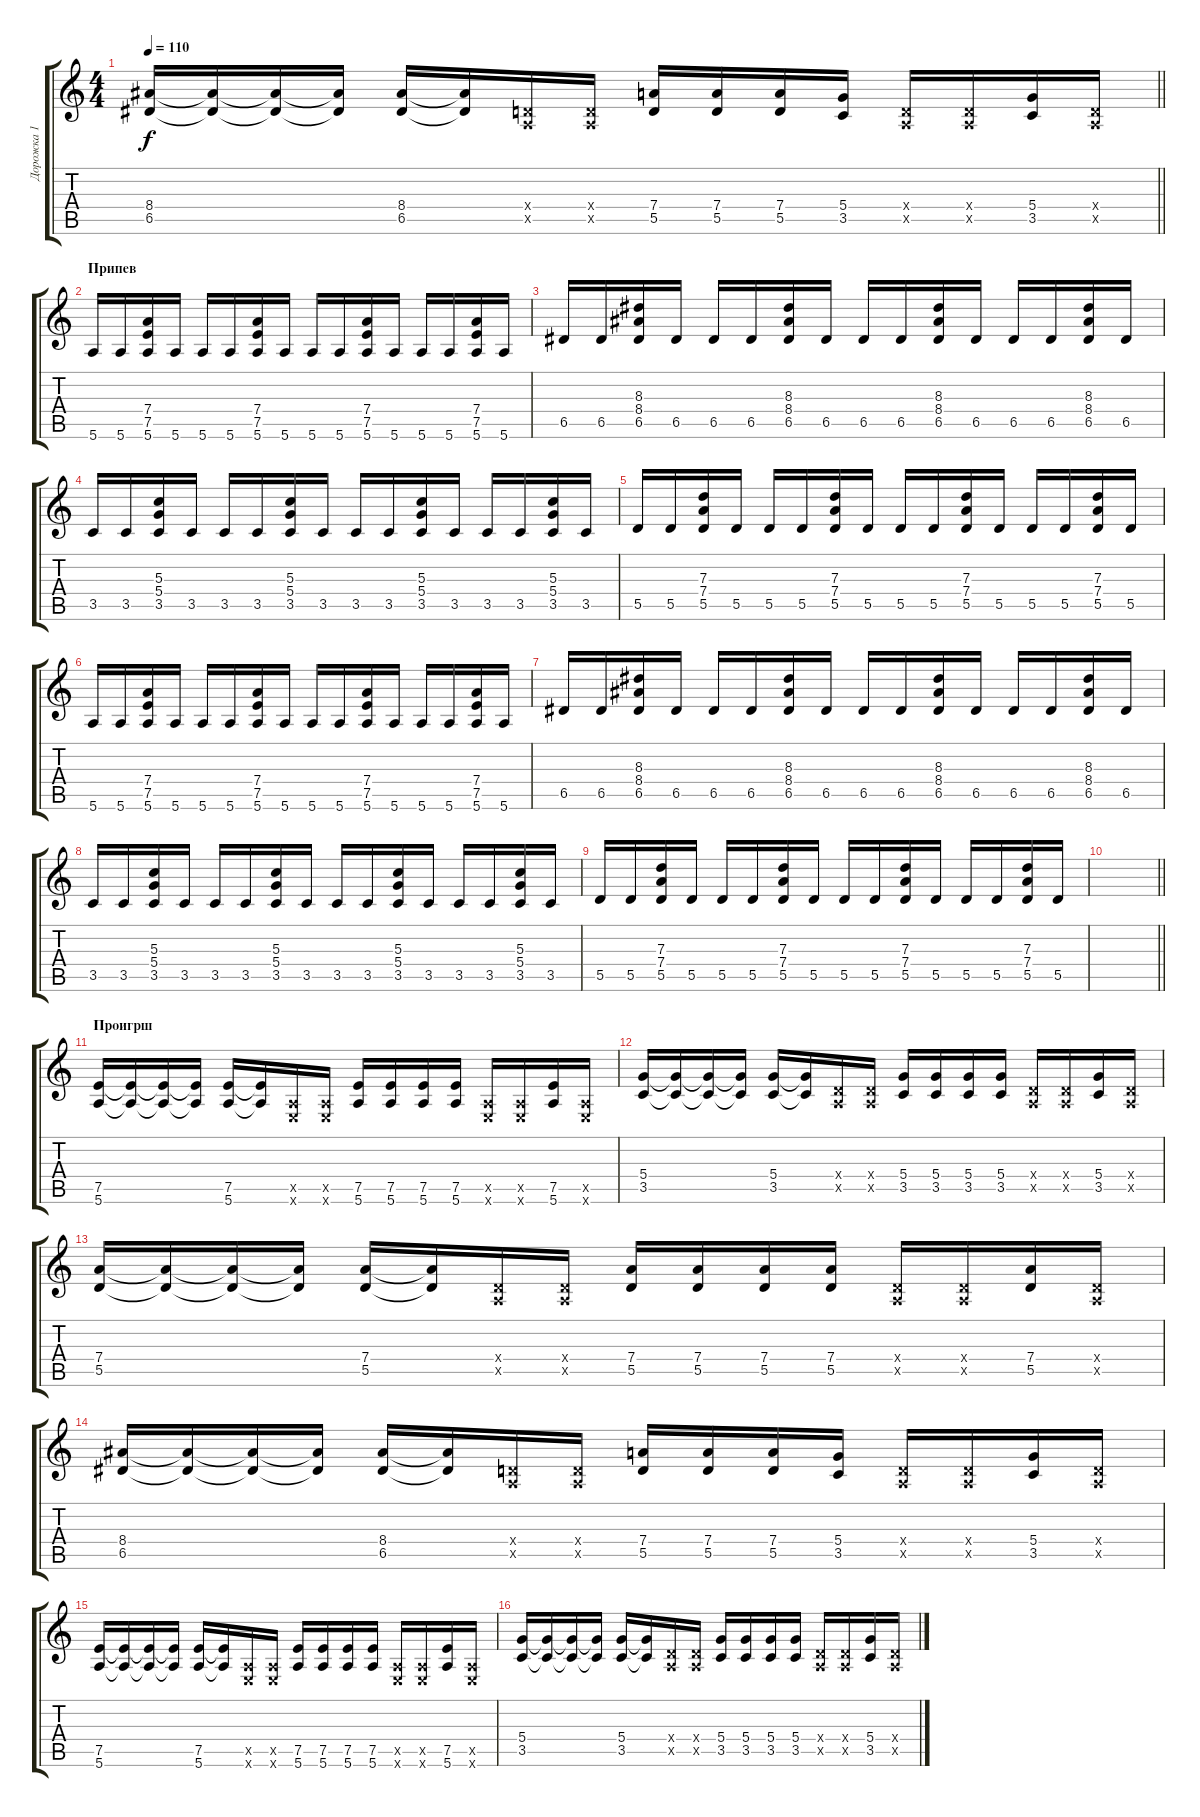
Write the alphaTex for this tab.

\track ("Дорожка 1" "Дорожка 1") {instrument distortionguitar}
\staff {score tabs}
\tuning (E4 B3 G3 D3 A2 E2) {hide}
\ts (4 4)
\tempo 110
\clef g2
\barLineRight lightlight
\ks c
(8.4 6.5).16{dy f} (8.4{t} 6.5{t}).16 (8.4{t} 6.5{t}).16 (8.4{t} 6.5{t}).16 (8.4 6.5).16 (8.4{t} 6.5{t}).16 (0.4{x} 0.5{x}).16 (0.4{x} 0.5{x}).16 (7.4 5.5).16 (7.4 5.5).16 (7.4 5.5).16 (5.4 3.5).16 (0.4{x} 0.5{x}).16 (0.4{x} 0.5{x}).16 (5.4 3.5).16 (0.4{x} 0.5{x}).16 |
\section ("" "Припев")
5.6.16{volume 12} 5.6.16 (7.4 7.5 5.6).16 5.6.16 5.6.16 5.6.16 (7.4 7.5 5.6).16 5.6.16 5.6.16 5.6.16 (7.4 7.5 5.6).16 5.6.16 5.6.16 5.6.16 (7.4 7.5 5.6).16 5.6.16 |
6.5.16 6.5.16 (8.3 8.4 6.5).16 6.5.16 6.5.16 6.5.16 (8.3 8.4 6.5).16 6.5.16 6.5.16 6.5.16 (8.3 8.4 6.5).16 6.5.16 6.5.16 6.5.16 (8.3 8.4 6.5).16 6.5.16 |
3.5.16 3.5.16 (5.3 5.4 3.5).16 3.5.16 3.5.16 3.5.16 (5.3 5.4 3.5).16 3.5.16 3.5.16 3.5.16 (5.3 5.4 3.5).16 3.5.16 3.5.16 3.5.16 (5.3 5.4 3.5).16 3.5.16 |
5.5.16 5.5.16 (7.3 7.4 5.5).16 5.5.16 5.5.16 5.5.16 (7.3 7.4 5.5).16 5.5.16 5.5.16 5.5.16 (7.3 7.4 5.5).16 5.5.16 5.5.16 5.5.16 (7.3 7.4 5.5).16 5.5.16 |
5.6.16{volume 12} 5.6.16 (7.4 7.5 5.6).16 5.6.16 5.6.16 5.6.16 (7.4 7.5 5.6).16 5.6.16 5.6.16 5.6.16 (7.4 7.5 5.6).16 5.6.16 5.6.16 5.6.16 (7.4 7.5 5.6).16 5.6.16 |
6.5.16 6.5.16 (8.3 8.4 6.5).16 6.5.16 6.5.16 6.5.16 (8.3 8.4 6.5).16 6.5.16 6.5.16 6.5.16 (8.3 8.4 6.5).16 6.5.16 6.5.16 6.5.16 (8.3 8.4 6.5).16 6.5.16 |
3.5.16 3.5.16 (5.3 5.4 3.5).16 3.5.16 3.5.16 3.5.16 (5.3 5.4 3.5).16 3.5.16 3.5.16 3.5.16 (5.3 5.4 3.5).16 3.5.16 3.5.16 3.5.16 (5.3 5.4 3.5).16 3.5.16 |
5.5.16 5.5.16 (7.3 7.4 5.5).16 5.5.16 5.5.16 5.5.16 (7.3 7.4 5.5).16 5.5.16 5.5.16 5.5.16 (7.3 7.4 5.5).16 5.5.16 5.5.16 5.5.16 (7.3 7.4 5.5).16 5.5.16 |
\barLineRight lightlight
|
\section ("" "Проигрш")
(7.5 5.6).16 (7.5{t} 5.6{t}).16 (7.5{t} 5.6{t}).16 (7.5{t} 5.6{t}).16 (7.5 5.6).16 (7.5{t} 5.6{t}).16 (0.5{x} 0.6{x}).16 (0.5{x} 0.6{x}).16 (7.5 5.6).16 (7.5 5.6).16 (7.5 5.6).16 (7.5 5.6).16 (0.5{x} 0.6{x}).16 (0.5{x} 0.6{x}).16 (7.5 5.6).16 (0.5{x} 0.6{x}).16 |
(5.4 3.5).16 (5.4{t} 3.5{t}).16 (5.4{t} 3.5{t}).16 (5.4{t} 3.5{t}).16 (5.4 3.5).16 (5.4{t} 3.5{t}).16 (0.4{x} 0.5{x}).16 (0.4{x} 0.5{x}).16 (5.4 3.5).16 (5.4 3.5).16 (5.4 3.5).16 (5.4 3.5).16 (0.4{x} 0.5{x}).16 (0.4{x} 0.5{x}).16 (5.4 3.5).16 (0.4{x} 0.5{x}).16 |
(7.4 5.5).16 (7.4{t} 5.5{t}).16 (7.4{t} 5.5{t}).16 (7.4{t} 5.5{t}).16 (7.4 5.5).16 (7.4{t} 5.5{t}).16 (0.4{x} 0.5{x}).16 (0.4{x} 0.5{x}).16 (7.4 5.5).16 (7.4 5.5).16 (7.4 5.5).16 (7.4 5.5).16 (0.4{x} 0.5{x}).16 (0.4{x} 0.5{x}).16 (7.4 5.5).16 (0.4{x} 0.5{x}).16 |
(8.4 6.5).16 (8.4{t} 6.5{t}).16 (8.4{t} 6.5{t}).16 (8.4{t} 6.5{t}).16 (8.4 6.5).16 (8.4{t} 6.5{t}).16 (0.4{x} 0.5{x}).16 (0.4{x} 0.5{x}).16 (7.4 5.5).16 (7.4 5.5).16 (7.4 5.5).16 (5.4 3.5).16 (0.4{x} 0.5{x}).16 (0.4{x} 0.5{x}).16 (5.4 3.5).16 (0.4{x} 0.5{x}).16 |
(7.5 5.6).16 (7.5{t} 5.6{t}).16 (7.5{t} 5.6{t}).16 (7.5{t} 5.6{t}).16 (7.5 5.6).16 (7.5{t} 5.6{t}).16 (0.5{x} 0.6{x}).16 (0.5{x} 0.6{x}).16 (7.5 5.6).16 (7.5 5.6).16 (7.5 5.6).16 (7.5 5.6).16 (0.5{x} 0.6{x}).16 (0.5{x} 0.6{x}).16 (7.5 5.6).16 (0.5{x} 0.6{x}).16 |
(5.4 3.5).16 (5.4{t} 3.5{t}).16 (5.4{t} 3.5{t}).16 (5.4{t} 3.5{t}).16 (5.4 3.5).16 (5.4{t} 3.5{t}).16 (0.4{x} 0.5{x}).16 (0.4{x} 0.5{x}).16 (5.4 3.5).16 (5.4 3.5).16 (5.4 3.5).16 (5.4 3.5).16 (0.4{x} 0.5{x}).16 (0.4{x} 0.5{x}).16 (5.4 3.5).16 (0.4{x} 0.5{x}).16
